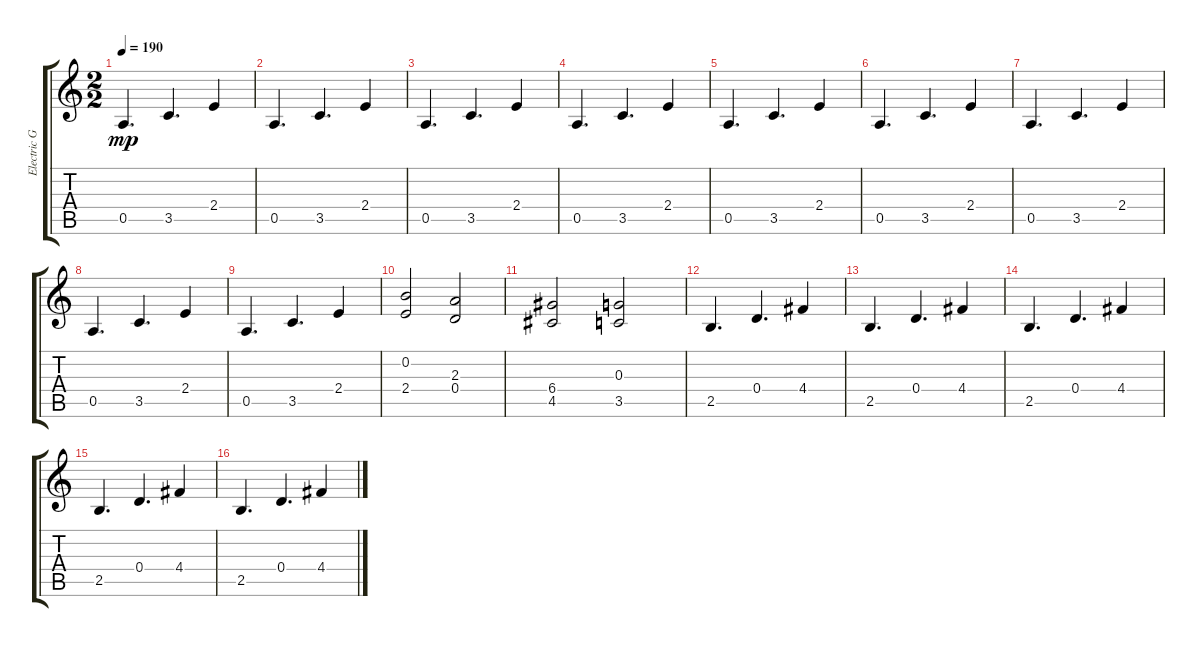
\track ("Electric Guitar" "Electric G") {instrument distortionguitar}
\staff {score tabs}
\tuning (E4 B3 G3 D3 A2 E2) {hide}
\ts (2 2)
\tempo 190
\clef g2
\ks c
0.5.4{d dy mp} 3.5.4{d} 2.4.4 |
0.5.4{d} 3.5.4{d} 2.4.4 |
0.5.4{d} 3.5.4{d} 2.4.4 |
0.5.4{d} 3.5.4{d} 2.4.4 |
0.5.4{d} 3.5.4{d} 2.4.4 |
0.5.4{d} 3.5.4{d} 2.4.4 |
0.5.4{d} 3.5.4{d} 2.4.4 |
0.5.4{d} 3.5.4{d} 2.4.4 |
0.5.4{d} 3.5.4{d} 2.4.4 |
(0.2 2.4).2 (2.3 0.4).2 |
(6.4 4.5).2 (0.3 3.5).2 |
2.5.4{d} 0.4.4{d} 4.4.4 |
2.5.4{d} 0.4.4{d} 4.4.4 |
2.5.4{d} 0.4.4{d} 4.4.4 |
2.5.4{d} 0.4.4{d} 4.4.4 |
2.5.4{d} 0.4.4{d} 4.4.4
